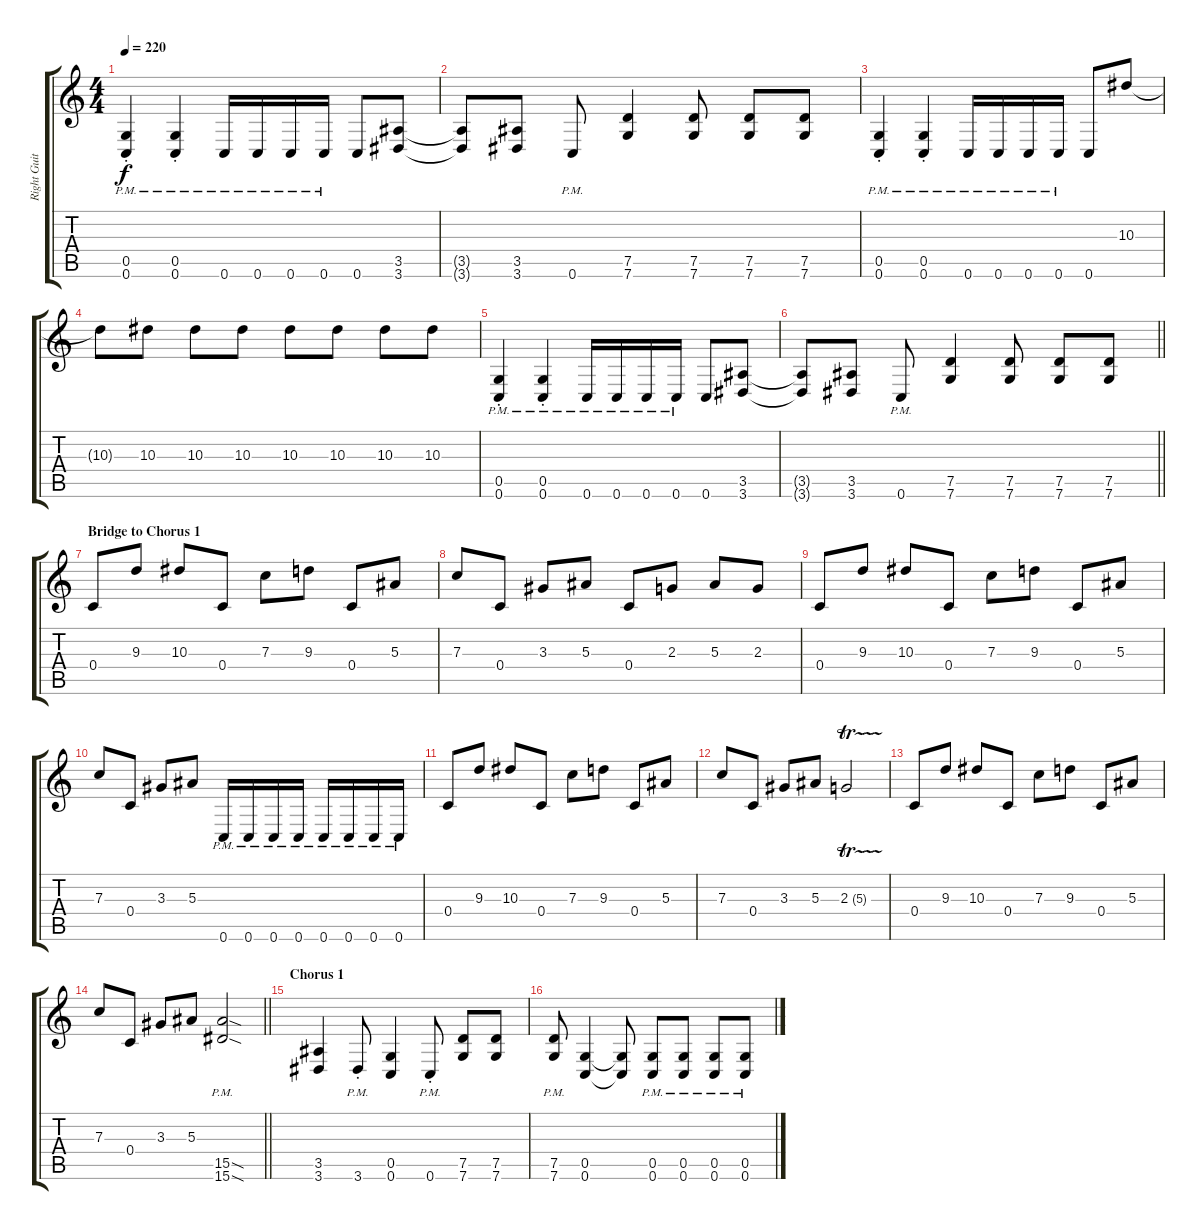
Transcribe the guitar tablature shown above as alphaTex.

\track ("Right Guitar" "Right Guit") {instrument distortionguitar}
\staff {score tabs}
\tuning (D4 A3 F3 C3 G2 C2) {hide}
\ts (4 4)
\tempo 220
\clef g2
\ks c
(0.5{st} 0.6{pm st}).4{dy f} (0.5{pm st} 0.6{pm st}).4 0.6{pm}.16 0.6{pm}.16 0.6{pm}.16 0.6{pm}.16 0.6.8 (3.5 3.6).8 |
(3.5{t} 3.6{t}).8 (3.5 3.6).8 0.6{pm}.8 (7.5 7.6).4 (7.5 7.6).8 (7.5 7.6).8 (7.5 7.6).8 |
(0.5{st} 0.6{pm st}).4 (0.5{pm st} 0.6{pm st}).4 0.6{pm}.16 0.6{pm}.16 0.6{pm}.16 0.6{pm}.16 0.6.8 10.3.8 |
10.3{t}.8 10.3.8 10.3.8 10.3.8 10.3.8 10.3.8 10.3.8 10.3.8 |
(0.5{st} 0.6{pm st}).4 (0.5{pm st} 0.6{pm st}).4 0.6{pm}.16 0.6{pm}.16 0.6{pm}.16 0.6{pm}.16 0.6.8 (3.5 3.6).8 |
\barLineRight lightlight
(3.5{t} 3.6{t}).8 (3.5 3.6).8 0.6{pm}.8 (7.5 7.6).4 (7.5 7.6).8 (7.5 7.6).8 (7.5 7.6).8 |
\section ("" "Bridge to Chorus 1")
0.4.8 9.3.8 10.3.8 0.4.8 7.3.8 9.3.8 0.4.8 5.3.8 |
7.3.8 0.4.8 3.3.8 5.3.8 0.4.8 2.3.8 5.3.8 2.3.8 |
0.4.8 9.3.8 10.3.8 0.4.8 7.3.8 9.3.8 0.4.8 5.3.8 |
7.3.8 0.4.8 3.3.8 5.3.8 0.6{pm}.16 0.6{pm}.16 0.6{pm}.16 0.6{pm}.16 0.6{pm}.16 0.6{pm}.16 0.6{pm}.16 0.6{pm}.16 |
0.4.8 9.3.8 10.3.8 0.4.8 7.3.8 9.3.8 0.4.8 5.3.8 |
7.3.8 0.4.8 3.3.8 5.3.8 2.3{tr (5 16)}.2 |
0.4.8 9.3.8 10.3.8 0.4.8 7.3.8 9.3.8 0.4.8 5.3.8 |
\barLineRight lightlight
7.3.8 0.4.8 3.3.8 5.3.8 (15.5{sod pm} 15.6{sod pm}).2 |
\section ("" "Chorus 1")
(3.5 3.6).4 3.6{pm st}.8 (0.5 0.6).4 0.6{pm st}.8 (7.5 7.6).8 (7.5 7.6).8 |
(7.5 7.6{pm}).8 (0.5 0.6).4 (0.5{t} 0.6{t}).8 (0.5 0.6{pm}).8 (0.5 0.6{pm}).8 (0.5 0.6{pm}).8 (0.5 0.6{pm}).8
